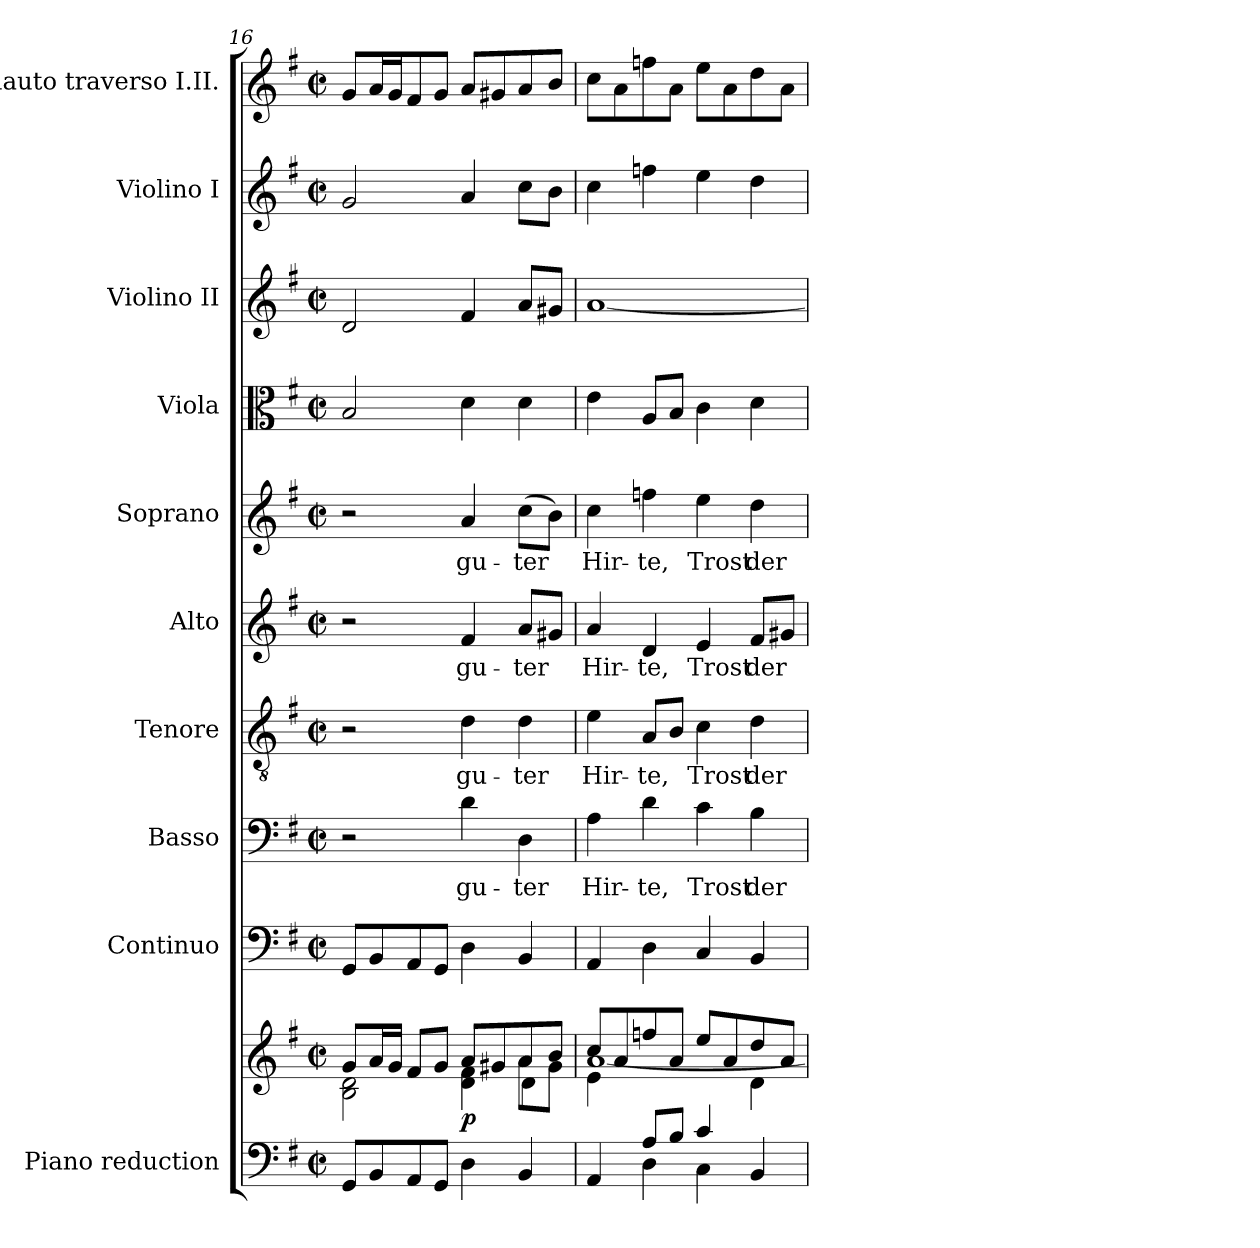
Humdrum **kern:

**kern	**kern	**dynam	**kern	**kern	**text	**kern	**text	**kern	**text	**kern	**text	**kern	**kern	**kern	**kern
*part10	*part10	*part10	*part9	*part8	*part8	*part7	*part7	*part6	*part6	*part5	*part5	*part4	*part3	*part2	*part1
*staff11	*staff10	*staff10/11	*staff9	*staff8	*staff8	*staff7	*staff7	*staff6	*staff6	*staff5	*staff5	*staff4	*staff3	*staff2	*staff1
*I"Piano reduction	*	*	*I"Continuo	*I"Basso	*	*I"Tenore	*	*I"Alto	*	*I"Soprano	*	*I"Viola	*I"Violino II	*I"Violino I	*I"Flauto traverso I.II.
*I'Pno	*	*	*	*	*	*	*	*	*	*	*	*I'Vla	*I'Vln	*I'Vln	*I'Fl
*clefF4	*clefG2	*	*clefF4	*clefF4	*	*clefGv2	*	*clefG2	*	*clefG2	*	*clefC3	*clefG2	*clefG2	*clefG2
*k[f#]	*k[f#]	*	*k[f#]	*k[f#]	*	*k[f#]	*	*k[f#]	*	*k[f#]	*	*k[f#]	*k[f#]	*k[f#]	*k[f#]
*M2/2	*M2/2	*	*M2/2	*M2/2	*	*M2/2	*	*M2/2	*	*M2/2	*	*M2/2	*M2/2	*M2/2	*M2/2
*met(c|)	*met(c|)	*	*met(c|)	*met(c|)	*	*met(c|)	*	*met(c|)	*	*met(c|)	*	*met(c|)	*met(c|)	*met(c|)	*met(c|)
=16	=16	=16	=16	=16	=16	=16	=16	=16	=16	=16	=16	=16	=16	=16	=16
*	*^	*	*	*	*	*	*	*	*	*	*	*	*	*	*
*	*	*^	*	*	*	*	*	*	*	*	*	*	*	*	*	*
8GG/L	8g/L	2B\ 2d\	2ryy	.	8GG/L	2r	.	2r	.	2r	.	2r	.	2B/	2d/	2g/	8g/L
8BB/	16a/L	.	.	.	8BB/	.	.	.	.	.	.	.	.	.	.	.	16a/L
.	16g/JJ	.	.	.	.	.	.	.	.	.	.	.	.	.	.	.	16g/J
8AA/	8f#/L	.	.	.	8AA/	.	.	.	.	.	.	.	.	.	.	.	8f#/
8GG/J	8g/J	.	.	.	8GG/J	.	.	.	.	.	.	.	.	.	.	.	8g/J
!	!	!	!	!LO:DY:b	!	!	!LO:LY:b	!	!LO:LY:b	!	!LO:LY:b	!	!LO:LY:b	!	!	!	!
4D\	8a/L	4d\ 4f#\	4ryy	p	4D\	4d\	gu-	4d\	gu-	4f#/	gu-	4a/	gu-	4d\	4f#/	4a/	8a/L
.	8g#X/	.	.	.	.	.	.	.	.	.	.	.	.	.	.	.	8g#X/
!	!	!	!	!	!	!	!LO:LY:b	!	!LO:LY:b	!	!LO:LY:b	!	!LO:LY:b	!	!	!	!
4BB/	8a/	8a\L	4d\	.	4BB/	4D\	-ter	4d\	-ter	8a/L	-ter	(>8cc\L	-ter	4d\	8a/L	8cc\L	8a/
.	8b/J	8g#\J	.	.	.	.	.	.	.	8g#X/J	.	8b\J)	.	.	8g#X/J	8b\J	8b/J
=17	=17	=17	=17	=17	=17	=17	=17	=17	=17	=17	=17	=17	=17	=17	=17	=17	=17
*^	*	*	*	*	*	*	*	*	*	*	*	*	*	*	*	*	*
!	!	!	!	!	!	!	!	!LO:LY:b	!	!LO:LY:b	!	!LO:LY:b	!	!LO:LY:b	!	!	!	!
4ryy	4AA/	8cc/L	[1a	4e\	.	4AA/	4A\	Hir-	4e\	Hir-	4a/	Hir-	4cc\	Hir-	4e\	[1a	4cc\	8cc\L
.	.	8a/	.	.	.	.	.	.	.	.	.	.	.	.	.	.	.	8a\
!	!	!	!	!	!	!	!	!LO:LY:b	!	!LO:LY:b	!	!LO:LY:b	!	!LO:LY:b	!	!	!	!
8A/L	4D\	8ffn/	.	2ryy	.	4D\	4d\	-te,	8A/L	-te,	4d/	-te,	4ffn\	-te,	8A/L	.	4ffn\	8ffn\
8B/J	.	8a/J	.	.	.	.	.	.	8B/J	.	.	.	.	.	8B/J	.	.	8a\J
!	!	!	!	!	!	!	!	!LO:LY:b	!	!LO:LY:b	!	!LO:LY:b	!	!LO:LY:b	!	!	!	!
4c/	4C\	8ee/L	.	.	.	4C/	4c\	Trost	4c\	Trost	4e/	Trost	4ee\	Trost	4c\	.	4ee\	8ee\L
.	.	8a/	.	.	.	.	.	.	.	.	.	.	.	.	.	.	.	8a\
!	!	!	!	!	!	!	!	!LO:LY:b	!	!LO:LY:b	!	!LO:LY:b	!	!LO:LY:b	!	!	!	!
4ryy	4BB/	8dd/	.	4d\	.	4BB/	4B\	der	4d\	der	8f#/L	der	4dd\	der	4d\	.	4dd\	8dd\
.	.	8a/J	.	.	.	.	.	.	.	.	8g#X/J	.	.	.	.	.	.	8a\J
*v	*v	*	*	*	*	*	*	*	*	*	*	*	*	*	*	*	*	*
*	*v	*v	*v	*	*	*	*	*	*	*	*	*	*	*	*	*	*
=	=	=	=	=	=	=	=	=	=	=	=	=	=	=	=
*-	*-	*-	*-	*-	*-	*-	*-	*-	*-	*-	*-	*-	*-	*-	*-
